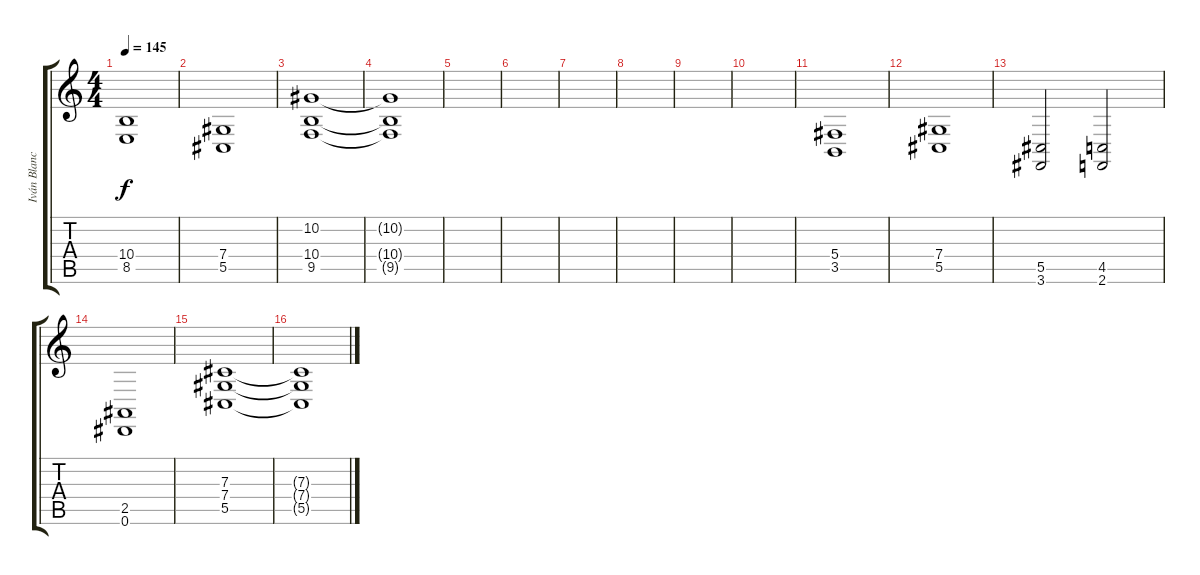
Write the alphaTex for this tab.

\track ("Iván Blanco" "Iván Blanc") {instrument choiraahs}
\staff {score tabs}
\tuning (Eb4 Bb3 Gb3 Db3 Ab2 Eb2) {hide}
\ts (4 4)
\tempo 145
\clef g2
\ks c
(10.4 8.5).1{dy f} |
(7.4 5.5).1 |
(10.2 10.4 9.5).1 |
(10.2{t} 10.4{t} 9.5{t}).1 |
|
|
|
|
|
|
(5.4 3.5).1 |
(7.4 5.5).1 |
(5.5 3.6).2 (4.5 2.6).2 |
(2.5 0.6).1 |
(7.3 7.4 5.5).1 |
(7.3{t} 7.4{t} 5.5{t}).1
